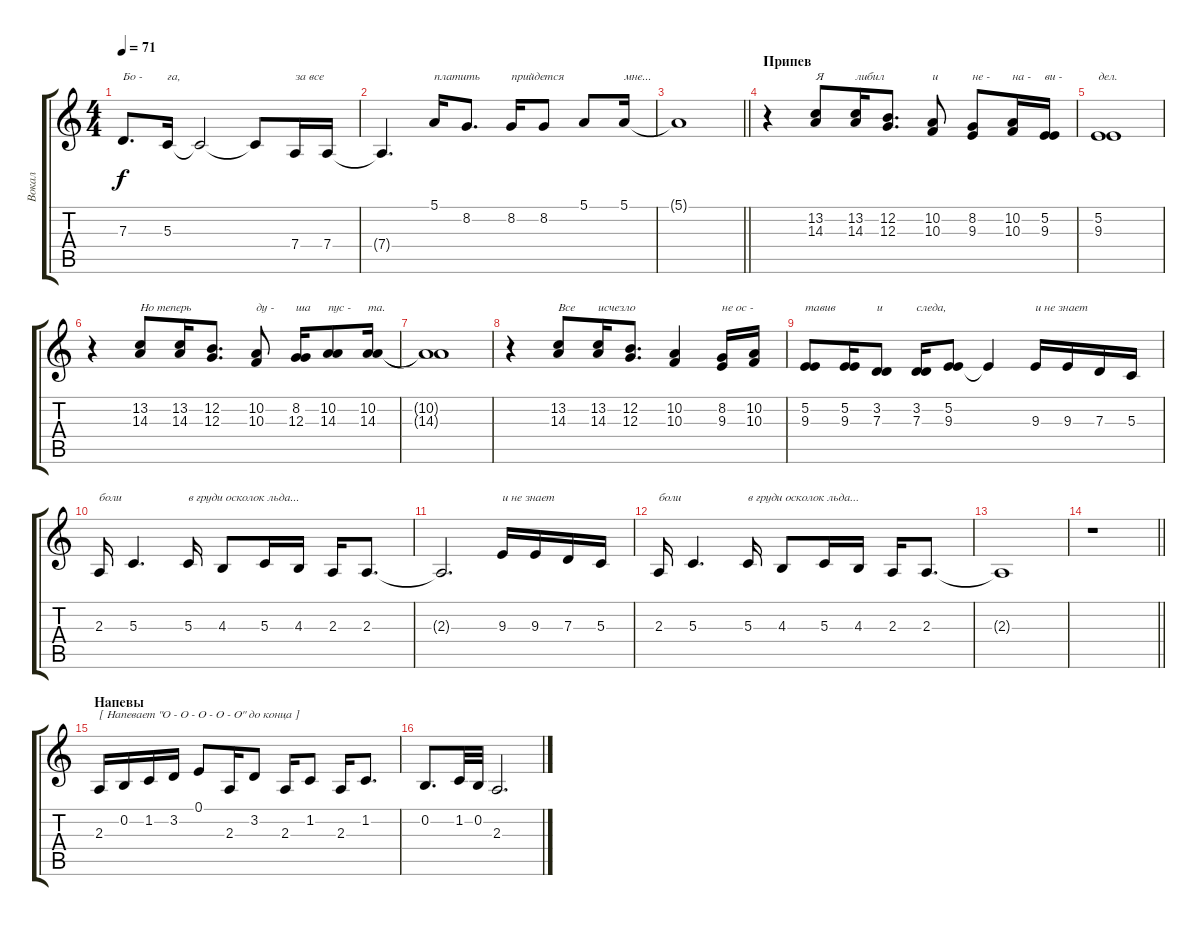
\track ("Вокал" "Вокал") {instrument acousticgrandpiano}
\staff {score tabs}
\tuning (E4 B3 G3 D3 A2 E2) {hide}
\ts (4 4)
\tempo 71
\clef g2
\ks c
7.3.8{d txt "Бо -" dy f} 5.3.16{txt "га,"} 5.3{t}.2 5.3{t}.8 7.4.16{txt "за все"} 7.4.16 |
7.4{t}.4{d} 5.1.16{txt "платить"} 8.2.8{d} 8.2.16{txt "прийдется"} 8.2.8 5.1.8 5.1.16{txt "мне..."} |
\barLineRight lightlight
5.1{t}.1 |
\section ("" "Припев")
r.4 (13.2 14.3).8{txt "Я"} (13.2 14.3).16{txt "либил"} (12.2 12.3).8{d} (10.2 10.3).8{txt "и"} (8.2 9.3).8{txt "не -"} (10.2 10.3).16{txt "на -"} (5.2 9.3).16{txt "ви -"} |
(5.2 9.3).1{txt "дел."} |
r.4 (13.2 14.3).8{txt "Но теперь"} (13.2 14.3).16 (12.2 12.3).8{d} (10.2 10.3).8{txt "ду -"} (8.2 12.3).16{txt "ша"} (10.2 14.3).8{txt "пус -"} (10.2 14.3).16{txt "та."} |
(10.2{t} 14.3{t}).1 |
r.4 (13.2 14.3).8{txt "Все"} (13.2 14.3).16{txt "исчезло"} (12.2 12.3).8{d} (10.2 10.3).4 (8.2 9.3).16{txt "не ос -"} (10.2 10.3).16 |
(5.2 9.3).8{txt "тавив"} (5.2 9.3).16 (3.2 7.3).8{txt "и"} (3.2 7.3).16{txt "следа,"} (5.2 9.3).8 9.3{t}.4 9.3.16{txt "и не знает"} 9.3.16 7.3.16 5.3.16 |
2.3.16{txt "боли"} 5.3.4{d} 5.3.16{txt "в груди осколок льда..."} 4.3.8 5.3.16 4.3.16 2.3.16 2.3.8{d} |
2.3{t}.2{d} 9.3.16{txt "и не знает"} 9.3.16 7.3.16 5.3.16 |
2.3.16{txt "боли"} 5.3.4{d} 5.3.16{txt "в груди осколок льда..."} 4.3.8 5.3.16 4.3.16 2.3.16 2.3.8{d} |
2.3{t}.1 |
\barLineRight lightlight
r.1 |
\section ("" "Напевы")
2.3.16{txt "[ Напевает \"О - О - О - О - О\" до конца ]"} 0.2.16 1.2.16 3.2.16 0.1.8 2.3.16 3.2.8 2.3.16 1.2.8 2.3.16 1.2.8{d} |
0.2.8{d} 1.2.32 0.2.32 2.3.2{d}
